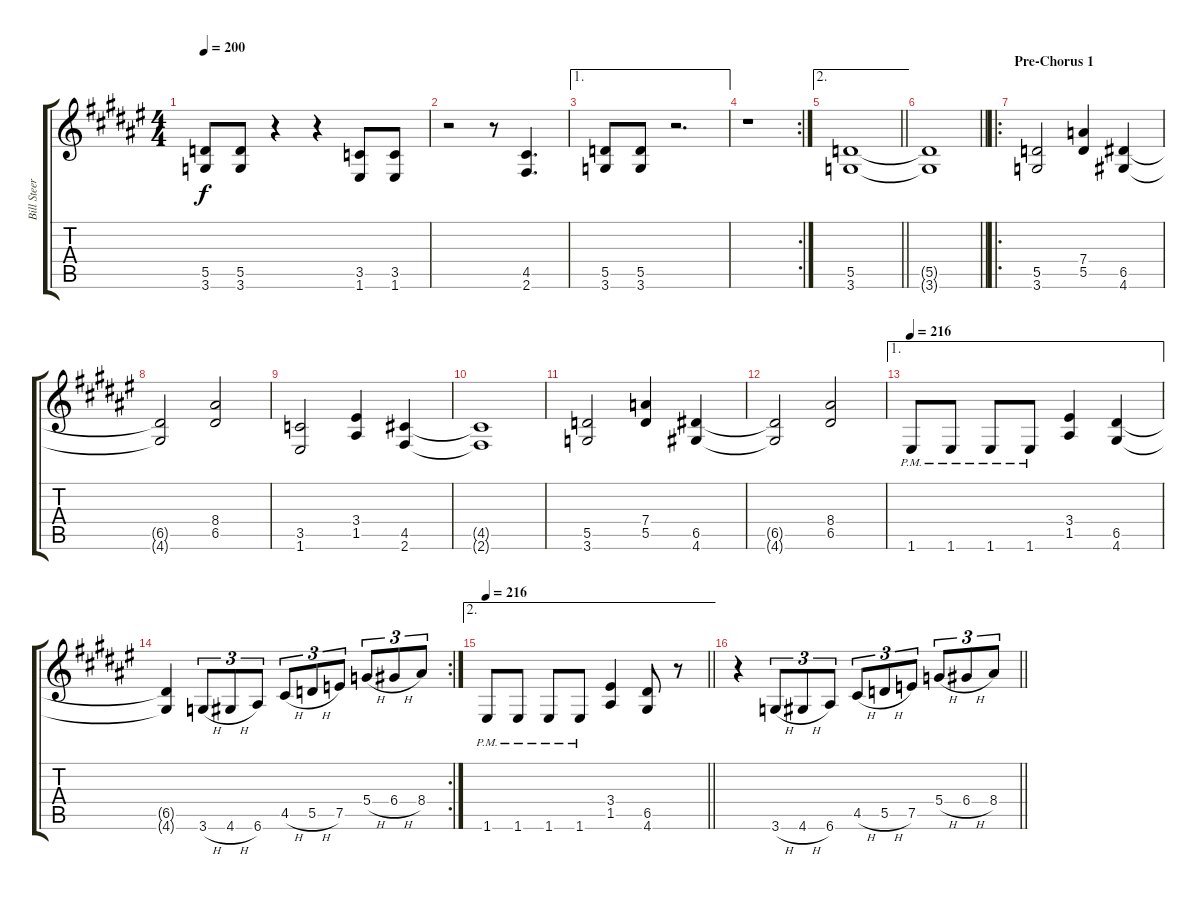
\track ("Bill Steer" "Bill Steer") {instrument distortionguitar}
\staff {score tabs}
\tuning (E4 B3 G3 D3 A2 E2) {hide}
\ts (4 4)
\tempo 200
\clef g2
\ks f#
(5.5 3.6).8{dy f} (5.5 3.6).8 r.4 r.4 (3.5 1.6).8 (3.5 1.6).8 |
r.2 r.8 (4.5 2.6).4{d} |
\ae 1
(5.5 3.6).8 (5.5 3.6).8 r.2{d} |
\rc 2
r.1 |
\ae 2
\barLineRight lightlight
(5.5 3.6).1 |
\barLineRight lightlight
(5.5{t} 3.6{t}).1 |
\ro
\section ("" "Pre-Chorus 1")
(5.5 3.6).2 (7.4 5.5).4 (6.5 4.6).4 |
(6.5{t} 4.6{t}).2 (8.4 6.5).2 |
(3.5 1.6).2 (3.4 1.5).4 (4.5 2.6).4 |
(4.5{t} 2.6{t}).1 |
(5.5 3.6).2 (7.4 5.5).4 (6.5 4.6).4 |
(6.5{t} 4.6{t}).2 (8.4 6.5).2 |
\ae 1
\tempo 216
1.6{pm}.8 1.6{pm}.8 1.6{pm}.8 1.6{pm}.8 (3.4 1.5).4 (6.5 4.6).4 |
\rc 2
(6.5{t} 4.6{t}).4 3.6{h}.8{tu (3 2)} 4.6{h}.8{tu (3 2)} 6.6.8{tu (3 2)} 4.5{h}.8{tu (3 2)} 5.5{h}.8{tu (3 2)} 7.5.8{tu (3 2)} 5.4{h}.8{tu (3 2)} 6.4{h}.8{tu (3 2)} 8.4.8{tu (3 2)} |
\ae 2
\tempo 216
\barLineRight lightlight
1.6{pm}.8 1.6{pm}.8 1.6{pm}.8 1.6{pm}.8 (3.4 1.5).4 (6.5 4.6).8 r.8 |
\barLineRight lightlight
r.4 3.6{h}.8{tu (3 2)} 4.6{h}.8{tu (3 2)} 6.6.8{tu (3 2)} 4.5{h}.8{tu (3 2)} 5.5{h}.8{tu (3 2)} 7.5.8{tu (3 2)} 5.4{h}.8{tu (3 2)} 6.4{h}.8{tu (3 2)} 8.4.8{tu (3 2)}
